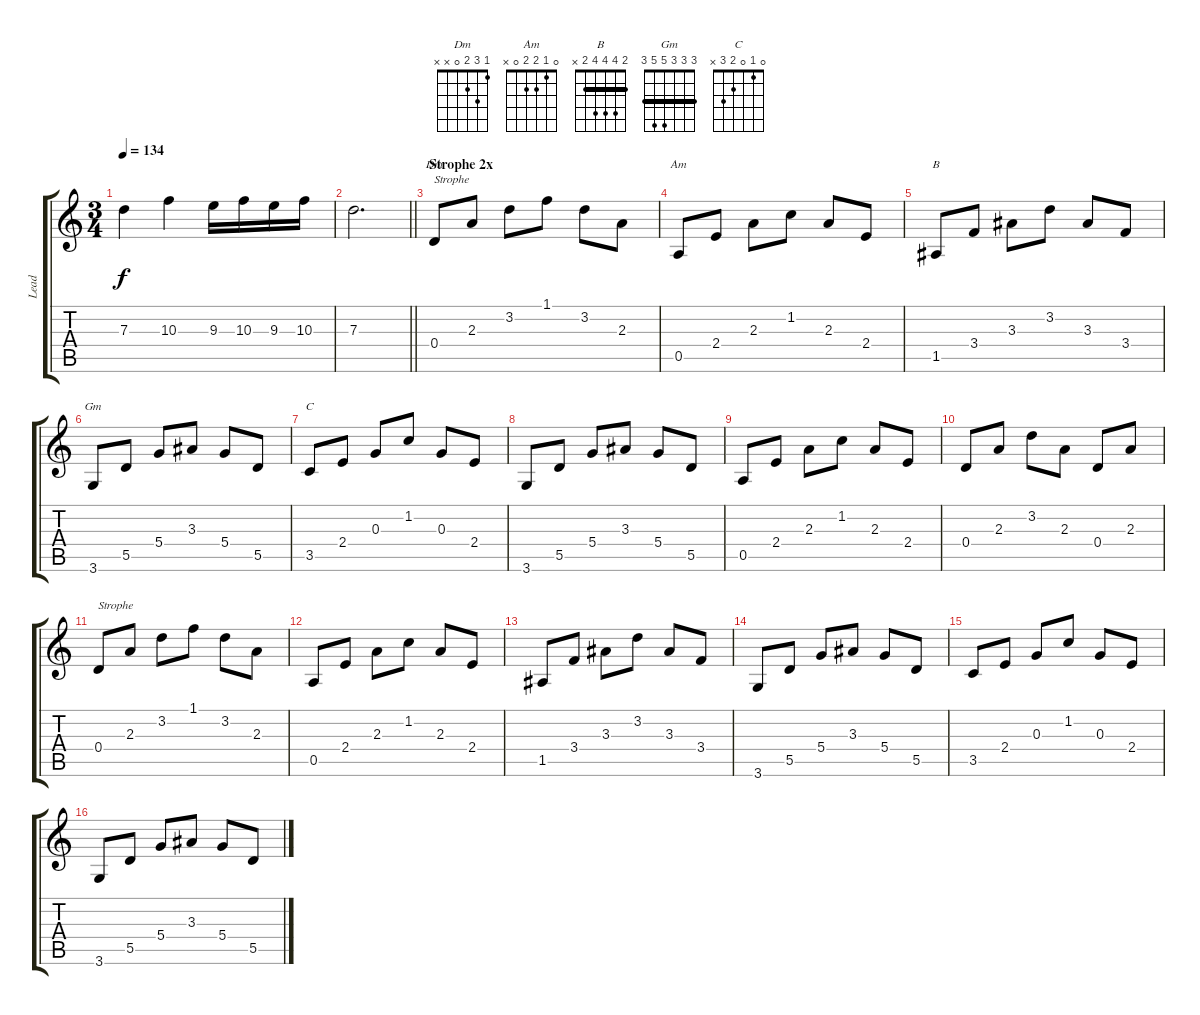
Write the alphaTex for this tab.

\track ("Lead" "Lead") {instrument electricguitarclean}
\staff {score tabs}
\tuning (E4 B3 G3 D3 A2 E2) {hide}
\chord ("Dm" 1 3 2 0 x x)
\chord ("Am" 0 1 2 2 0 x)
\chord ("B" 2 4 4 4 2 x) {barre 2}
\chord ("Gm" 3 3 3 5 5 3) {barre 3}
\chord ("C" 0 1 0 2 3 x)
\ts (3 4)
\tempo 134
\clef g2
\ks c
7.3.4{dy f} 10.3.4 9.3.16 10.3.16 9.3.16 10.3.16 |
\barLineRight lightlight
7.3.2{d} |
\section ("" "Strophe 2x")
0.4.8{ch "Dm" txt "Strophe"} 2.3.8 3.2.8 1.1.8 3.2.8 2.3.8 |
0.5.8{ch "Am"} 2.4.8 2.3.8 1.2.8 2.3.8 2.4.8 |
1.5.8{ch "B"} 3.4.8 3.3.8 3.2.8 3.3.8 3.4.8 |
3.6.8{ch "Gm"} 5.5.8 5.4.8 3.3.8 5.4.8 5.5.8 |
3.5.8{ch "C"} 2.4.8 0.3.8 1.2.8 0.3.8 2.4.8 |
3.6.8 5.5.8 5.4.8 3.3.8 5.4.8 5.5.8 |
0.5.8 2.4.8 2.3.8 1.2.8 2.3.8 2.4.8 |
0.4.8 2.3.8 3.2.8 2.3.8 0.4.8 2.3.8 |
0.4.8{txt "Strophe"} 2.3.8 3.2.8 1.1.8 3.2.8 2.3.8 |
0.5.8 2.4.8 2.3.8 1.2.8 2.3.8 2.4.8 |
1.5.8 3.4.8 3.3.8 3.2.8 3.3.8 3.4.8 |
3.6.8 5.5.8 5.4.8 3.3.8 5.4.8 5.5.8 |
3.5.8 2.4.8 0.3.8 1.2.8 0.3.8 2.4.8 |
3.6.8 5.5.8 5.4.8 3.3.8 5.4.8 5.5.8
